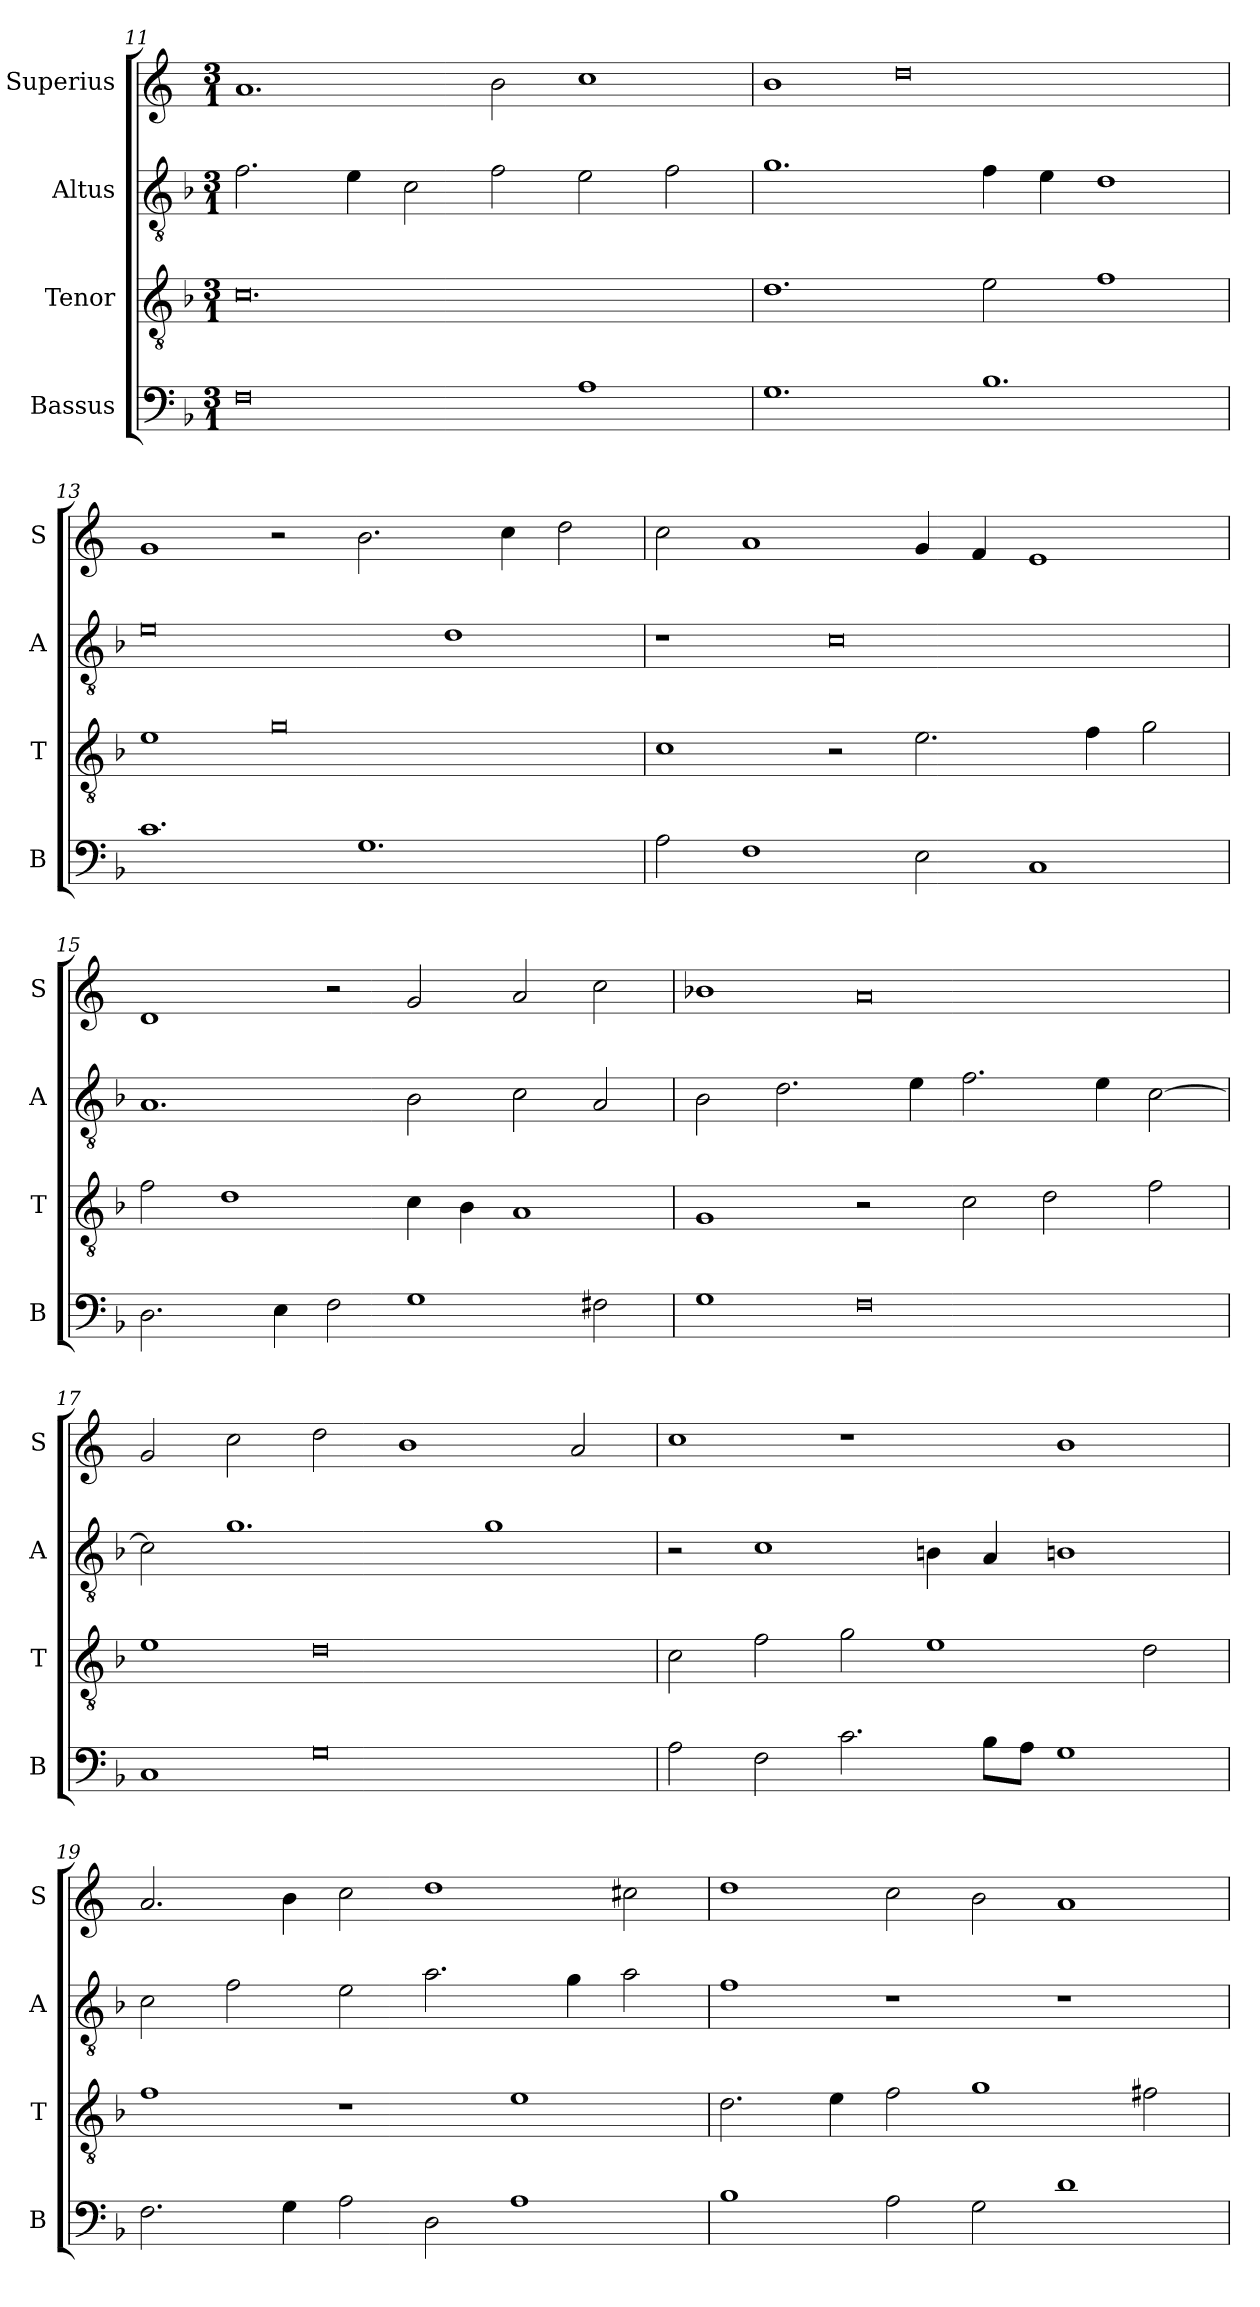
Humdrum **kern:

**kern	**kern	**kern	**kern
*part4	*part3	*part2	*part1
*staff4	*staff3	*staff2	*staff1
*I"Bassus	*I"Tenor	*I"Altus	*I"Superius
*I'B	*I'T	*I'A	*I'S
*clefF4	*clefGv2	*clefGv2	*clefG2
*k[b-]	*k[b-]	*k[b-]	*k[]
*M3/1	*M3/1	*M3/1	*M3/1
=11	=11	=11	=11
0F	0.c	2.f\	1.a
.	.	4e\	.
.	.	2c\	.
.	.	2f\	2b\
1A	.	2e\	1cc
.	.	2f\	.
=12	=12	=12	=12
1.G	1.d	1.g	1b
.	.	.	0dd
1.B-	2e\	4f\	.
.	.	4e\	.
.	1f	1d	.
=13	=13	=13	=13
1.c	1e	0e	1g
.	0g	.	2r
1.G	.	.	2.b\
.	.	1d	.
.	.	.	4cc\
.	.	.	2dd\
=14	=14	=14	=14
2A\	1c	1r	2cc\
1F	.	.	1a
.	2r	0c	.
2E\	2.e\	.	4g/
.	.	.	4f/
1C	.	.	1e
.	4f\	.	.
.	2g\	.	.
=15	=15	=15	=15
2.D\	2f\	1.A	1d
.	1d	.	.
4E\	.	.	.
2F\	.	.	2r
1G	4c\	2B-\	2g/
.	4B-\	.	.
.	1A	2c\	2a/
2F#X\	.	2A/	2cc\
=16	=16	=16	=16
1G	1G	2B-\	1b-X
.	.	2.d\	.
0F	2r	.	0a
.	.	4e\	.
.	2c\	2.f\	.
.	2d\	.	.
.	.	4e\	.
.	2f\	[2c\	.
=17	=17	=17	=17
1C	1e	2c\]	2g/
.	.	1.g	2cc\
0G	0d	.	2dd\
.	.	.	1b
.	.	1g	.
.	.	.	2a/
=18	=18	=18	=18
2A\	2c\	2r	1cc
2F\	2f\	1c	.
2.c\	2g\	.	1r
.	1e	4Bn\	.
8B-\L	.	4A/	.
8A\J	.	.	.
1G	.	1Bn	1b
.	2d\	.	.
=19	=19	=19	=19
2.F\	1f	2c\	2.a/
.	.	2f\	.
4G\	.	.	4b\
2A\	1r	2e\	2cc\
2D\	.	2.a\	1dd
1A	1e	.	.
.	.	4g\	.
.	.	2a\	2cc#X\
=20	=20	=20	=20
1B-	2.d\	1f	1dd
.	4e\	.	.
2A\	2f\	1r	2cc\
2G\	1g	.	2b\
1d	.	1r	1a
.	2f#X\	.	.
=	=	=	=
*-	*-	*-	*-
